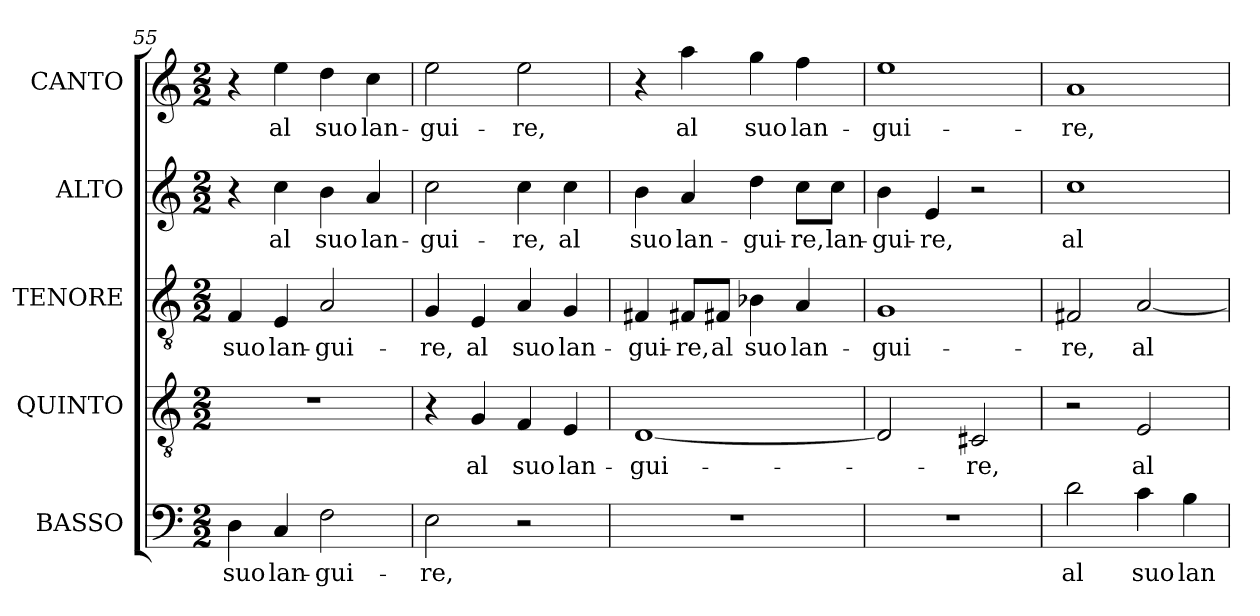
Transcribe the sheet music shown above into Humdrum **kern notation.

**kern	**text	**kern	**text	**kern	**text	**kern	**text	**kern	**text
*part5	*part5	*part4	*part4	*part3	*part3	*part2	*part2	*part1	*part1
*staff5	*staff5	*staff4	*staff4	*staff3	*staff3	*staff2	*staff2	*staff1	*staff1
*I"BASSO	*	*I"QUINTO	*	*I"TENORE	*	*I"ALTO	*	*I"CANTO	*
*I'B	*	*I'T	*	*I'T.	*	*	*	*	*
!!LO:LB:g=z
*clefF4	*	*clefGv2	*	*clefGv2	*	*clefG2	*	*clefG2	*
*k[]	*	*k[]	*	*k[]	*	*k[]	*	*k[]	*
*C:	*	*C:	*	*C:	*	*C:	*	*C:	*
*M2/2	*	*M2/2	*	*M2/2	*	*M2/2	*	*M2/2	*
=55	=55	=55	=55	=55	=55	=55	=55	=55	=55
!	!LO:LY:b:color=#000000	!	!	!	!	!	!	!	!
!	!	!	!	!	!LO:LY:b:color=#000000	!	!	!	!
4Di\	suo	1r	.	4Fi/	suo	4r	.	4r	.
!	!LO:LY:b:color=#000000	!	!	!	!	!	!	!	!
!	!	!	!	!	!LO:LY:b:color=#000000	!	!	!	!
!	!	!	!	!	!	!	!LO:LY:b:color=#000000	!	!
!	!	!	!	!	!	!	!	!	!LO:LY:b:color=#000000
4Ci/	lan-	.	.	4Ei/	lan-	4cci\	al	4eei\	al
!	!LO:LY:b:color=#000000	!	!	!	!	!	!	!	!
!	!	!	!	!	!LO:LY:b:color=#000000	!	!	!	!
!	!	!	!	!	!	!	!LO:LY:b:color=#000000	!	!
!	!	!	!	!	!	!	!	!	!LO:LY:b:color=#000000
2Fi\	-gui-	.	.	2Ai/	-gui-	4bi\	suo	4ddi\	suo
!	!	!	!	!	!	!	!LO:LY:b:color=#000000	!	!
!	!	!	!	!	!	!	!	!	!LO:LY:b:color=#000000
.	.	.	.	.	.	4ai/	lan-	4cci\	lan-
=56	=56	=56	=56	=56	=56	=56	=56	=56	=56
!	!LO:LY:b:color=#000000	!	!	!	!	!	!	!	!
!	!	!	!	!	!LO:LY:b:color=#000000	!	!	!	!
!	!	!	!	!	!	!	!LO:LY:b:color=#000000	!	!
!	!	!	!	!	!	!	!	!	!LO:LY:b:color=#000000
2Ei\	-re,	4r	.	4Gi/	-re,	2cci\	-gui-	2eei\	-gui-
!	!	!	!LO:LY:b:color=#000000	!	!	!	!	!	!
!	!	!	!	!	!LO:LY:b:color=#000000	!	!	!	!
.	.	4Gi/	al	4Ei/	al	.	.	.	.
!	!	!	!LO:LY:b:color=#000000	!	!	!	!	!	!
!	!	!	!	!	!LO:LY:b:color=#000000	!	!	!	!
!	!	!	!	!	!	!	!LO:LY:b:color=#000000	!	!
!	!	!	!	!	!	!	!	!	!LO:LY:b:color=#000000
2r	.	4Fi/	suo	4Ai/	suo	4cci\	-re,	2eei\	-re,
!	!	!	!LO:LY:b:color=#000000	!	!	!	!	!	!
!	!	!	!	!	!LO:LY:b:color=#000000	!	!	!	!
!	!	!	!	!	!	!	!LO:LY:b:color=#000000	!	!
.	.	4Ei/	lan-	4Gi/	lan-	4cci\	al	.	.
=57	=57	=57	=57	=57	=57	=57	=57	=57	=57
!	!	!	!LO:LY:b:color=#000000	!	!	!	!	!	!
!	!	!	!	!	!LO:LY:b:color=#000000	!	!	!	!
!	!	!	!	!	!	!	!LO:LY:b:color=#000000	!	!
1r	.	[<1Di	-gui-	4F#Xi/	-gui-	4bi\	suo	4r	.
!	!	!	!	!	!LO:LY:b:color=#000000	!	!	!	!
!	!	!	!	!	!	!	!LO:LY:b:color=#000000	!	!
!	!	!	!	!	!	!	!	!	!LO:LY:b:color=#000000
.	.	.	.	8F#Xi/L	-re,	4ai/	lan-	4aai\	al
!	!	!	!	!	!LO:LY:b:color=#000000	!	!	!	!
.	.	.	.	8F#Xi/J	al	.	.	.	.
!	!	!	!	!	!LO:LY:b:color=#000000	!	!	!	!
!	!	!	!	!	!	!	!LO:LY:b:color=#000000	!	!
!	!	!	!	!	!	!	!	!	!LO:LY:b:color=#000000
.	.	.	.	4B-Xi\	suo	4ddi\	-gui-	4ggi\	suo
!	!	!	!	!	!LO:LY:b:color=#000000	!	!	!	!
!	!	!	!	!	!	!	!LO:LY:b:color=#000000	!	!
!	!	!	!	!	!	!	!	!	!LO:LY:b:color=#000000
.	.	.	.	4Ai/	lan-	8cci\L	-re,	4ffi\	lan-
!	!	!	!	!	!	!	!LO:LY:b:color=#000000	!	!
.	.	.	.	.	.	8cci\J	lan-	.	.
=58	=58	=58	=58	=58	=58	=58	=58	=58	=58
!	!	!	!	!	!LO:LY:b:color=#000000	!	!	!	!
!	!	!	!	!	!	!	!LO:LY:b:color=#000000	!	!
!	!	!	!	!	!	!	!	!	!LO:LY:b:color=#000000
1r	.	2Di/]	.	1Gi	-gui-	4bi\	-gui-	1eei	-gui-
!	!	!	!	!	!	!	!LO:LY:b:color=#000000	!	!
.	.	.	.	.	.	4ei/	-re,	.	.
!	!	!	!LO:LY:b:color=#000000	!	!	!	!	!	!
.	.	2C#Xi/	-re,	.	.	2r	.	.	.
=59	=59	=59	=59	=59	=59	=59	=59	=59	=59
!	!LO:LY:b:color=#000000	!	!	!	!	!	!	!	!
!	!	!	!	!	!LO:LY:b:color=#000000	!	!	!	!
!	!	!	!	!	!	!	!LO:LY:b:color=#000000	!	!
!	!	!	!	!	!	!	!	!	!LO:LY:b:color=#000000
2di\	al	2r	.	2F#Xi/	-re,	1cci	al	1ai	-re,
!	!LO:LY:b:color=#000000	!	!	!	!	!	!	!	!
!	!	!	!LO:LY:b:color=#000000	!	!	!	!	!	!
!	!	!	!	!	!LO:LY:b:color=#000000	!	!	!	!
4ci\	suo	2Ei/	al	[<2Ai/	al	.	.	.	.
!	!LO:LY:b:color=#000000	!	!	!	!	!	!	!	!
4Bi\	lan-	.	.	.	.	.	.	.	.
=	=	=	=	=	=	=	=	=	=
*-	*-	*-	*-	*-	*-	*-	*-	*-	*-
